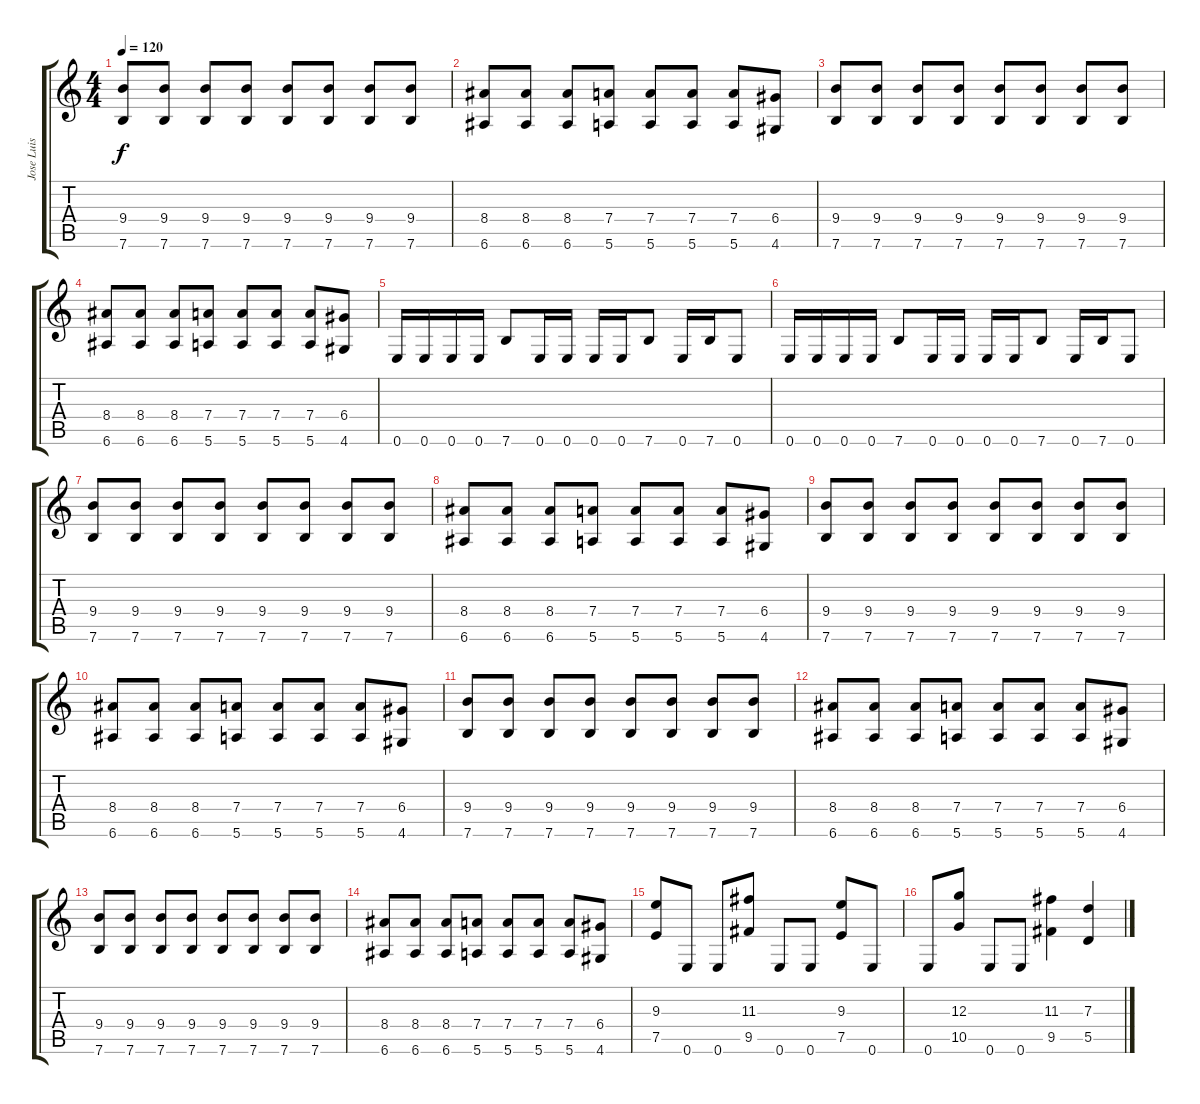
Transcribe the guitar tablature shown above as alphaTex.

\track ("Jose Luis" "Jose Luis") {instrument overdrivenguitar}
\staff {score tabs}
\tuning (E4 B3 G3 D3 A2 E2) {hide}
\ts (4 4)
\tempo 120
\clef g2
\ks c
(9.4 7.6).8{dy f} (9.4 7.6).8 (9.4 7.6).8 (9.4 7.6).8 (9.4 7.6).8 (9.4 7.6).8 (9.4 7.6).8 (9.4 7.6).8 |
(8.4 6.6).8 (8.4 6.6).8 (8.4 6.6).8 (7.4 5.6).8 (7.4 5.6).8 (7.4 5.6).8 (7.4 5.6).8 (6.4 4.6).8 |
(9.4 7.6).8 (9.4 7.6).8 (9.4 7.6).8 (9.4 7.6).8 (9.4 7.6).8 (9.4 7.6).8 (9.4 7.6).8 (9.4 7.6).8 |
(8.4 6.6).8 (8.4 6.6).8 (8.4 6.6).8 (7.4 5.6).8 (7.4 5.6).8 (7.4 5.6).8 (7.4 5.6).8 (6.4 4.6).8 |
0.6.16 0.6.16 0.6.16 0.6.16 7.6.8 0.6.16 0.6.16 0.6.16 0.6.16 7.6.8 0.6.16 7.6.16 0.6.8 |
0.6.16 0.6.16 0.6.16 0.6.16 7.6.8 0.6.16 0.6.16 0.6.16 0.6.16 7.6.8 0.6.16 7.6.16 0.6.8 |
(9.4 7.6).8 (9.4 7.6).8 (9.4 7.6).8 (9.4 7.6).8 (9.4 7.6).8 (9.4 7.6).8 (9.4 7.6).8 (9.4 7.6).8 |
(8.4 6.6).8 (8.4 6.6).8 (8.4 6.6).8 (7.4 5.6).8 (7.4 5.6).8 (7.4 5.6).8 (7.4 5.6).8 (6.4 4.6).8 |
(9.4 7.6).8 (9.4 7.6).8 (9.4 7.6).8 (9.4 7.6).8 (9.4 7.6).8 (9.4 7.6).8 (9.4 7.6).8 (9.4 7.6).8 |
(8.4 6.6).8 (8.4 6.6).8 (8.4 6.6).8 (7.4 5.6).8 (7.4 5.6).8 (7.4 5.6).8 (7.4 5.6).8 (6.4 4.6).8 |
(9.4 7.6).8 (9.4 7.6).8 (9.4 7.6).8 (9.4 7.6).8 (9.4 7.6).8 (9.4 7.6).8 (9.4 7.6).8 (9.4 7.6).8 |
(8.4 6.6).8 (8.4 6.6).8 (8.4 6.6).8 (7.4 5.6).8 (7.4 5.6).8 (7.4 5.6).8 (7.4 5.6).8 (6.4 4.6).8 |
(9.4 7.6).8 (9.4 7.6).8 (9.4 7.6).8 (9.4 7.6).8 (9.4 7.6).8 (9.4 7.6).8 (9.4 7.6).8 (9.4 7.6).8 |
(8.4 6.6).8 (8.4 6.6).8 (8.4 6.6).8 (7.4 5.6).8 (7.4 5.6).8 (7.4 5.6).8 (7.4 5.6).8 (6.4 4.6).8 |
(9.3 7.5).8 0.6.8 0.6.8 (11.3 9.5).8 0.6.8 0.6.8 (9.3 7.5).8 0.6.8 |
0.6.8 (12.3 10.5).8 0.6.8 0.6.8 (11.3 9.5).4 (7.3 5.5).4
